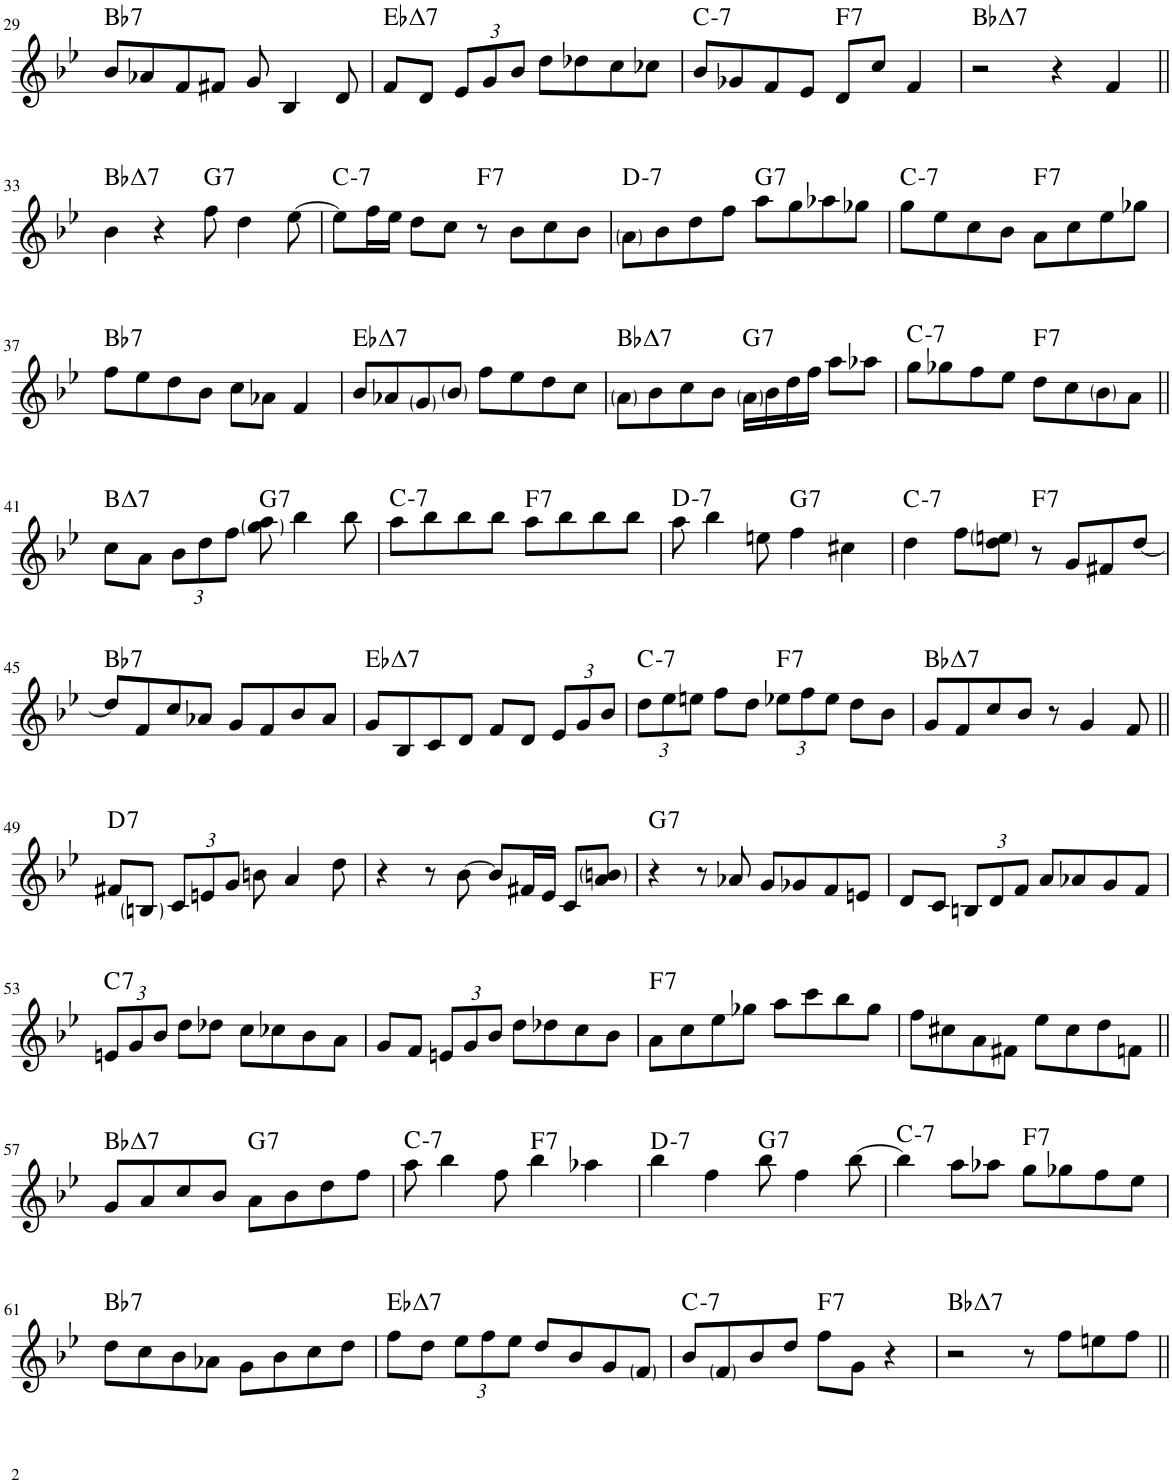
**kern	**harte
*part1	*part1
*staff1	*
*I"Piano	*
*I'Pno.	*
!!LO:PB:g=z
*clefG2	*
*k[b-e-]	*
*M4/4	*
=29	=29
!	!LO:H:kt=7
8b-/L	Bb:7
8a-X/	.
8f/	.
8f#X/J	.
8g/	.
4B-/	.
8d/	.
=30	=30
!	!LO:H:kt=7
8f/L	Eb:maj7
8d/J	.
*Xbrackettup	*
12e-/L	.
12g/	.
12b-/J	.
8dd\L	.
8dd-X\	.
8cc\	.
8cc-X\J	.
=31	=31
!	!LO:H:kt=7
8b-/L	C:min7
8g-X/	.
8f/	.
8e-/J	.
!	!LO:H:kt=7
8d/L	F:7
8cc/J	.
4f/	.
=32	=32
!	!LO:H:kt=7
2r	Bb:maj7
4r	.
4f/	.
!!LO:LB:g=z
=33||	=33||
!	!LO:H:kt=7
4b-\	Bb:maj7
4r	.
!	!LO:H:kt=7
8ff\	G:7
4dd\	.
[8ee-\	.
=34	=34
!	!LO:H:kt=7
8ee-\L]	C:min7
16ff\L	.
16ee-\JJ	.
8dd\L	.
8cc\J	.
!	!LO:H:kt=7
8r	F:7
8b-\L	.
8cc\	.
8b-\J	.
=35	=35
!	!LO:H:kt=7
8a\L	D:min7
8b-\	.
8dd\	.
8ff\J	.
!	!LO:H:kt=7
8aa\L	G:7
8gg\	.
8aa-X\	.
8gg-X\J	.
=36	=36
!	!LO:H:kt=7
8gg\L	C:min7
8ee-\	.
8cc\	.
8b-\J	.
!	!LO:H:kt=7
8a\L	F:7
8cc\	.
8ee-\	.
8gg-X\J	.
!!LO:LB:g=z
=37	=37
!	!LO:H:kt=7
8ff\L	Bb:7
8ee-\	.
8dd\	.
8b-\J	.
8cc\L	.
8a-X\J	.
4f/	.
=38	=38
!	!LO:H:kt=7
8b-/L	Eb:maj7
8a-X/	.
8g/	.
8b-/J	.
8ff\L	.
8ee-\	.
8dd\	.
8cc\J	.
=39	=39
!	!LO:H:kt=7
8a\L	Bb:maj7
8b-\	.
8cc\	.
8b-\J	.
!	!LO:H:kt=7
16a\LL	G:7
16b-\	.
16dd\	.
16ff\JJ	.
8aa\L	.
8aa-X\J	.
=40	=40
!	!LO:H:kt=7
8gg\L	C:min7
8gg-X\	.
8ff\	.
8ee-\J	.
!	!LO:H:kt=7
8dd\L	F:7
8cc\	.
8b-\	.
8a\J	.
!!LO:LB:g=z
=41||	=41||
!	!LO:H:kt=7
8cc\L	B:maj7
8a\J	.
12b-\L	.
12dd\	.
12ff\J	.
!	!LO:H:kt=7
8gg\ 8aa\	G:7
4bb-\	.
8bb-\	.
=42	=42
!	!LO:H:kt=7
8aa\L	C:min7
8bb-\	.
8bb-\	.
8bb-\J	.
!	!LO:H:kt=7
8aa\L	F:7
8bb-\	.
8bb-\	.
8bb-\J	.
=43	=43
!	!LO:H:kt=7
8aa\	D:min7
4bb-\	.
8een\	.
!	!LO:H:kt=7
4ff\	G:7
4cc#X\	.
=44	=44
!	!LO:H:kt=7
4dd\	C:min7
8ff\L	.
8dd\ 8een\J	.
!	!LO:H:kt=7
8r	F:7
8g/L	.
8f#X/	.
[8dd/J	.
!!LO:LB:g=z
=45	=45
!	!LO:H:kt=7
8dd/L]	Bb:7
8f/	.
8cc/	.
8a-X/J	.
8g/L	.
8f/	.
8b-/	.
8a-/J	.
=46	=46
!	!LO:H:kt=7
8g/L	Eb:maj7
8B-/	.
8c/	.
8d/J	.
8f/L	.
8d/J	.
12e-/L	.
12g/	.
12b-/J	.
=47	=47
!	!LO:H:kt=7
12dd\L	C:min7
12ee-\	.
12een\J	.
8ff\L	.
8dd\J	.
!	!LO:H:kt=7
12ee-X\L	F:7
12ff\	.
12ee-\J	.
8dd\L	.
8b-\J	.
=48	=48
!	!LO:H:kt=7
8g/L	Bb:maj7
8f/	.
8cc/	.
8b-/J	.
8r	.
4g/	.
8f/	.
!!LO:LB:g=z
=49||	=49||
!	!LO:H:kt=7
8f#X/L	D:7
8Bn/J	.
12c/L	.
12en/	.
12g/J	.
8bn\	.
4a/	.
8dd\	.
=50	=50
4r	.
8r	.
[8b-\	.
8b-/L]	.
16f#X/L	.
16e-/JJ	.
8c/L	.
8a/ 8bn/J	.
=51	=51
!	!LO:H:kt=7
4r	G:7
8r	.
8a-X/	.
8g/L	.
8g-X/	.
8f/	.
8en/J	.
=52	=52
8d/L	.
8c/J	.
12Bn/L	.
12d/	.
12f/J	.
8a/L	.
8a-X/	.
8g/	.
8f/J	.
!!LO:LB:g=z
=53	=53
!	!LO:H:kt=7
12en/L	C:7
12g/	.
12b-/J	.
8dd\L	.
8dd-X\J	.
8cc\L	.
8cc-X\	.
8b-\	.
8a\J	.
=54	=54
8g/L	.
8f/J	.
12en/L	.
12g/	.
12b-/J	.
8dd\L	.
8dd-X\	.
8cc\	.
8b-\J	.
=55	=55
!	!LO:H:kt=7
8a\L	F:7
8cc\	.
8ee-\	.
8gg-X\J	.
8aa\L	.
8ccc\	.
8bb-\	.
8gg-\J	.
=56	=56
8ff\L	.
8cc#X\	.
8a\	.
8f#X\J	.
8ee-\L	.
8cc#\	.
8dd\	.
8fn\J	.
!!LO:LB:g=z
=57||	=57||
!	!LO:H:kt=7
8g/L	Bb:maj7
8a/	.
8cc/	.
8b-/J	.
!	!LO:H:kt=7
8a\L	G:7
8b-\	.
8dd\	.
8ff\J	.
=58	=58
!	!LO:H:kt=7
8aa\	C:min7
4bb-\	.
8ff\	.
!	!LO:H:kt=7
4bb-\	F:7
4aa-X\	.
=59	=59
!	!LO:H:kt=7
4bb-\	D:min7
4ff\	.
!	!LO:H:kt=7
8bb-\	G:7
4ff\	.
[8bb-\	.
=60	=60
!	!LO:H:kt=7
4bb-\]	C:min7
8aa\L	.
8aa-X\J	.
!	!LO:H:kt=7
8gg\L	F:7
8gg-X\	.
8ff\	.
8ee-\J	.
!!LO:LB:g=z
=61	=61
!	!LO:H:kt=7
8dd\L	Bb:7
8cc\	.
8b-\	.
8a-X\J	.
8g\L	.
8b-\	.
8cc\	.
8dd\J	.
=62	=62
!	!LO:H:kt=7
8ff\L	Eb:maj7
8dd\J	.
12ee-\L	.
12ff\	.
12ee-\J	.
8dd/L	.
8b-/	.
8g/	.
8f/J	.
=63	=63
!	!LO:H:kt=7
8b-/L	C:min7
8f/	.
8b-/	.
8dd/J	.
!	!LO:H:kt=7
8ff\L	F:7
8g\J	.
4r	.
=64	=64
!	!LO:H:kt=7
2r	Bb:maj7
8r	.
8ff\L	.
8een\	.
8ff\J	.
=||	=||
*-	*-
